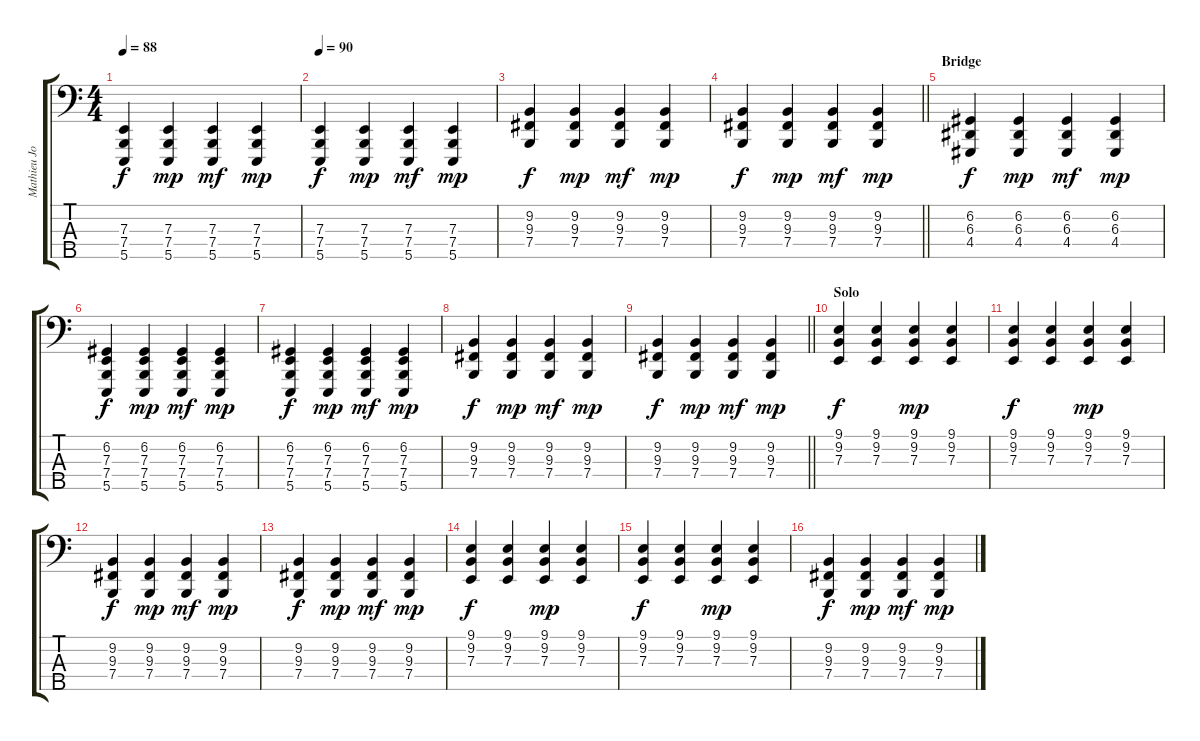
\track ("Mathieu Joly" "Mathieu Jo") {instrument acousticgrandpiano}
\staff {score tabs}
\tuning (G2 D2 A1 E1 B0) {hide}
\ts (4 4)
\tempo 88
\clef f4
\ks c
(7.3 7.4 5.5).4{dy f} (7.3 7.4 5.5).4{dy mp} (7.3 7.4 5.5).4{dy mf} (7.3 7.4 5.5).4{dy mp} |
\tempo 90
(7.3 7.4 5.5).4{dy f} (7.3 7.4 5.5).4{dy mp} (7.3 7.4 5.5).4{dy mf} (7.3 7.4 5.5).4{dy mp} |
(9.2 9.3 7.4).4{dy f} (9.2 9.3 7.4).4{dy mp} (9.2 9.3 7.4).4{dy mf} (9.2 9.3 7.4).4{dy mp} |
\barLineRight lightlight
(9.2 9.3 7.4).4{dy f} (9.2 9.3 7.4).4{dy mp} (9.2 9.3 7.4).4{dy mf} (9.2 9.3 7.4).4{dy mp} |
\section ("" "Bridge")
(6.2 6.3 4.4).4{dy f} (6.2 6.3 4.4).4{dy mp} (6.2 6.3 4.4).4{dy mf} (6.2 6.3 4.4).4{dy mp} |
(6.2 7.3 7.4 5.5).4{dy f} (6.2 7.3 7.4 5.5).4{dy mp} (6.2 7.3 7.4 5.5).4{dy mf} (6.2 7.3 7.4 5.5).4{dy mp} |
(6.2 7.3 7.4 5.5).4{dy f} (6.2 7.3 7.4 5.5).4{dy mp} (6.2 7.3 7.4 5.5).4{dy mf} (6.2 7.3 7.4 5.5).4{dy mp} |
(9.2 9.3 7.4).4{dy f} (9.2 9.3 7.4).4{dy mp} (9.2 9.3 7.4).4{dy mf} (9.2 9.3 7.4).4{dy mp} |
\barLineRight lightlight
(9.2 9.3 7.4).4{dy f} (9.2 9.3 7.4).4{dy mp} (9.2 9.3 7.4).4{dy mf} (9.2 9.3 7.4).4{dy mp} |
\section ("" "Solo")
(9.1 9.2 7.3).4{dy f} (9.1 9.2 7.3).4 (9.1 9.2 7.3).4{dy mp} (9.1 9.2 7.3).4 |
(9.1 9.2 7.3).4{dy f} (9.1 9.2 7.3).4 (9.1 9.2 7.3).4{dy mp} (9.1 9.2 7.3).4 |
(9.2 9.3 7.4).4{dy f} (9.2 9.3 7.4).4{dy mp} (9.2 9.3 7.4).4{dy mf} (9.2 9.3 7.4).4{dy mp} |
(9.2 9.3 7.4).4{dy f} (9.2 9.3 7.4).4{dy mp} (9.2 9.3 7.4).4{dy mf} (9.2 9.3 7.4).4{dy mp} |
(9.1 9.2 7.3).4{dy f} (9.1 9.2 7.3).4 (9.1 9.2 7.3).4{dy mp} (9.1 9.2 7.3).4 |
(9.1 9.2 7.3).4{dy f} (9.1 9.2 7.3).4 (9.1 9.2 7.3).4{dy mp} (9.1 9.2 7.3).4 |
(9.2 9.3 7.4).4{dy f} (9.2 9.3 7.4).4{dy mp} (9.2 9.3 7.4).4{dy mf} (9.2 9.3 7.4).4{dy mp}
